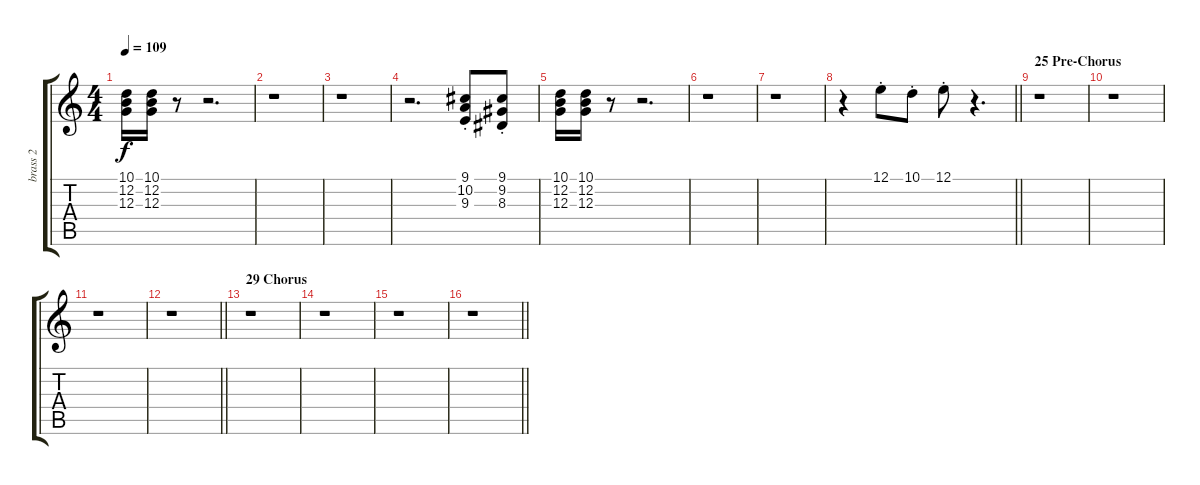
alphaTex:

\track ("brass 2" "brass 2") {instrument brasssection}
\staff {score tabs}
\tuning (E4 B3 G3 D3 A2 E2) {hide}
\ts (4 4)
\tempo 109
\clef g2
\ks c
(10.1 12.2 12.3).16{dy f} (10.1 12.2 12.3).16 r.8 r.2{d} |
r.1 |
r.1 |
r.2{d} (9.1{st} 10.2{st} 9.3{st}).8 (9.1{st} 9.2{st} 8.3{st}).8 |
(10.1 12.2 12.3).16 (10.1 12.2 12.3).16 r.8 r.2{d} |
r.1 |
r.1 |
\barLineRight lightlight
r.4 12.1{st}.8 10.1{st}.8 12.1{st}.8 r.4{d} |
\section ("" "25 Pre-Chorus")
r.1 |
r.1 |
r.1 |
\barLineRight lightlight
r.1 |
\section ("" "29 Chorus")
r.1 |
r.1 |
r.1 |
\barLineRight lightlight
r.1
